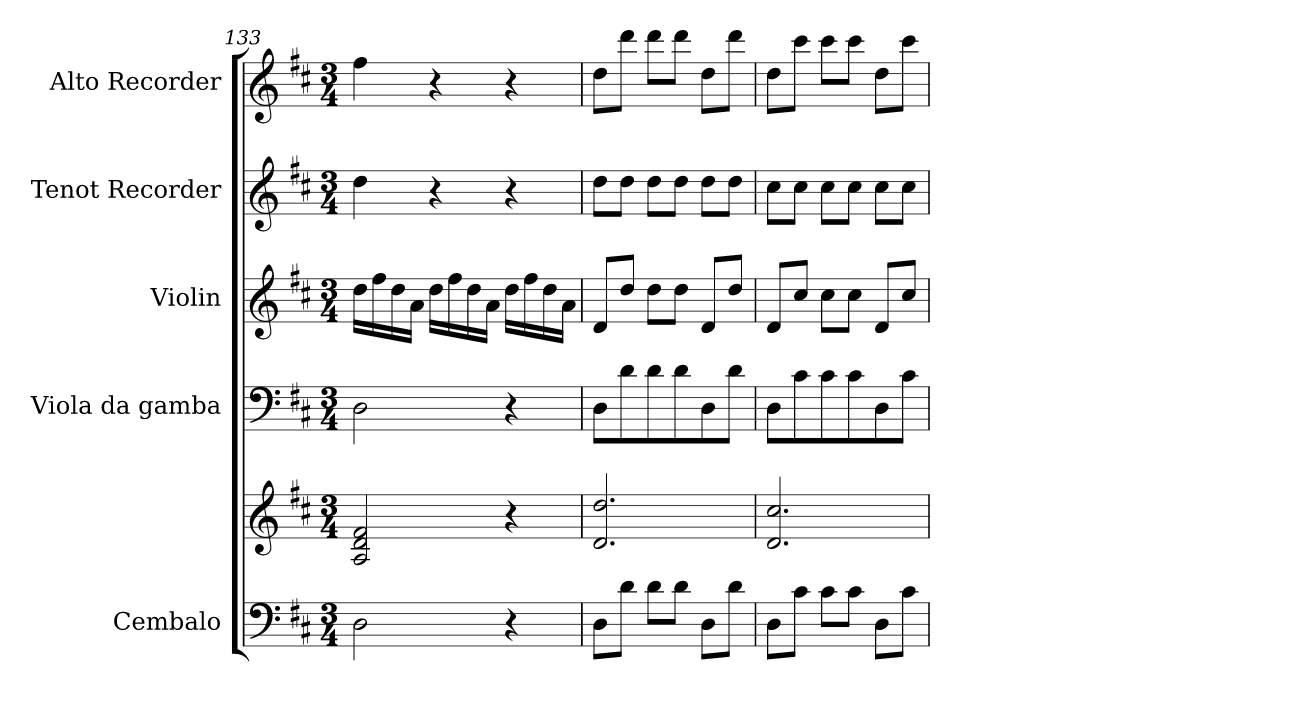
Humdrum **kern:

**kern	**kern	**kern	**kern	**kern	**kern
*part5	*part5	*part4	*part3	*part2	*part1
*staff6	*staff5	*staff4	*staff3	*staff2	*staff1
*I"Cembalo	*	*I"Viola da gamba	*I"Violin	*I"Tenot Recorder	*I"Alto Recorder
*	*	*I'Vla. d. g.	*I'Vln.	*I'T. Rec.	*I'A. Rec
*clefF4	*clefG2	*clefF4	*clefG2	*clefG2	*clefG2
*k[f#c#]	*k[f#c#]	*k[f#c#]	*k[f#c#]	*k[f#c#]	*k[f#c#]
*M3/4	*M3/4	*M3/4	*M3/4	*M3/4	*M3/4
=133	=133	=133	=133	=133	=133
2D\	2A/ 2d/ 2f#/	2D\	16dd\LL	4dd\	4ff#\
.	.	.	16ff#\	.	.
.	.	.	16dd\	.	.
.	.	.	16a\JJ	.	.
.	.	.	16dd\LL	4r	4r
.	.	.	16ff#\	.	.
.	.	.	16dd\	.	.
.	.	.	16a\JJ	.	.
4r	4r	4r	16dd\LL	4r	4r
.	.	.	16ff#\	.	.
.	.	.	16dd\	.	.
.	.	.	16a\JJ	.	.
!!LO:LB:g=z
=134	=134	=134	=134	=134	=134
8D\L	2.d/ 2.dd/	8D\L	8d/L	8dd\L	8dd\L
8d\J	.	8d\	8dd/J	8dd\J	8ddd\J
8d\L	.	8d\	8dd\L	8dd\L	8ddd\L
8d\J	.	8d\	8dd\J	8dd\J	8ddd\J
8D\L	.	8D\	8d/L	8dd\L	8dd\L
8d\J	.	8d\J	8dd/J	8dd\J	8ddd\J
=135	=135	=135	=135	=135	=135
8D\L	2.d/ 2.cc#/	8D\L	8d/L	8cc#\L	8dd\L
8c#\J	.	8c#\	8cc#/J	8cc#\J	8ccc#\J
8c#\L	.	8c#\	8cc#\L	8cc#\L	8ccc#\L
8c#\J	.	8c#\	8cc#\J	8cc#\J	8ccc#\J
8D\L	.	8D\	8d/L	8cc#\L	8dd\L
8c#\J	.	8c#\J	8cc#/J	8cc#\J	8ccc#\J
=	=	=	=	=	=
*-	*-	*-	*-	*-	*-
